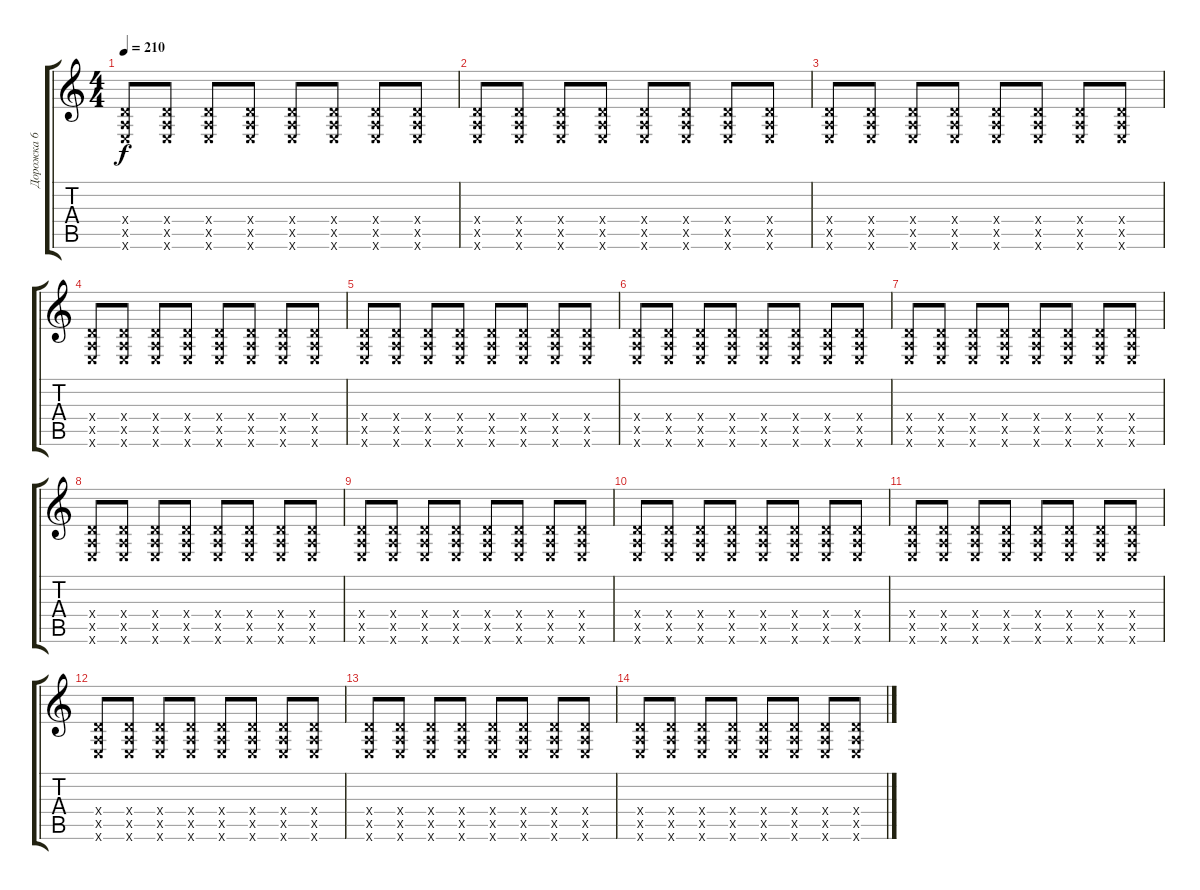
\track ("Дорожка 6" "Дорожка 6") {instrument overdrivenguitar}
\staff {score tabs}
\tuning (E4 B3 G3 D3 A2 E2) {hide}
\ts (4 4)
\tempo 210
\clef g2
\ks c
(0.4{x} 0.5{x} 0.6{x}).8{dy f} (0.4{x} 0.5{x} 0.6{x}).8 (0.4{x} 0.5{x} 0.6{x}).8 (0.4{x} 0.5{x} 0.6{x}).8 (0.4{x} 0.5{x} 0.6{x}).8 (0.4{x} 0.5{x} 0.6{x}).8 (0.4{x} 0.5{x} 0.6{x}).8 (0.4{x} 0.5{x} 0.6{x}).8 |
(0.4{x} 0.5{x} 0.6{x}).8 (0.4{x} 0.5{x} 0.6{x}).8 (0.4{x} 0.5{x} 0.6{x}).8 (0.4{x} 0.5{x} 0.6{x}).8 (0.4{x} 0.5{x} 0.6{x}).8 (0.4{x} 0.5{x} 0.6{x}).8 (0.4{x} 0.5{x} 0.6{x}).8 (0.4{x} 0.5{x} 0.6{x}).8 |
(0.4{x} 0.5{x} 0.6{x}).8 (0.4{x} 0.5{x} 0.6{x}).8 (0.4{x} 0.5{x} 0.6{x}).8 (0.4{x} 0.5{x} 0.6{x}).8 (0.4{x} 0.5{x} 0.6{x}).8 (0.4{x} 0.5{x} 0.6{x}).8 (0.4{x} 0.5{x} 0.6{x}).8 (0.4{x} 0.5{x} 0.6{x}).8 |
(0.4{x} 0.5{x} 0.6{x}).8 (0.4{x} 0.5{x} 0.6{x}).8 (0.4{x} 0.5{x} 0.6{x}).8 (0.4{x} 0.5{x} 0.6{x}).8 (0.4{x} 0.5{x} 0.6{x}).8 (0.4{x} 0.5{x} 0.6{x}).8 (0.4{x} 0.5{x} 0.6{x}).8 (0.4{x} 0.5{x} 0.6{x}).8 |
(0.4{x} 0.5{x} 0.6{x}).8 (0.4{x} 0.5{x} 0.6{x}).8 (0.4{x} 0.5{x} 0.6{x}).8 (0.4{x} 0.5{x} 0.6{x}).8 (0.4{x} 0.5{x} 0.6{x}).8 (0.4{x} 0.5{x} 0.6{x}).8 (0.4{x} 0.5{x} 0.6{x}).8 (0.4{x} 0.5{x} 0.6{x}).8 |
(0.4{x} 0.5{x} 0.6{x}).8 (0.4{x} 0.5{x} 0.6{x}).8 (0.4{x} 0.5{x} 0.6{x}).8 (0.4{x} 0.5{x} 0.6{x}).8 (0.4{x} 0.5{x} 0.6{x}).8 (0.4{x} 0.5{x} 0.6{x}).8 (0.4{x} 0.5{x} 0.6{x}).8 (0.4{x} 0.5{x} 0.6{x}).8 |
(0.4{x} 0.5{x} 0.6{x}).8 (0.4{x} 0.5{x} 0.6{x}).8 (0.4{x} 0.5{x} 0.6{x}).8 (0.4{x} 0.5{x} 0.6{x}).8 (0.4{x} 0.5{x} 0.6{x}).8 (0.4{x} 0.5{x} 0.6{x}).8 (0.4{x} 0.5{x} 0.6{x}).8 (0.4{x} 0.5{x} 0.6{x}).8 |
(0.4{x} 0.5{x} 0.6{x}).8 (0.4{x} 0.5{x} 0.6{x}).8 (0.4{x} 0.5{x} 0.6{x}).8 (0.4{x} 0.5{x} 0.6{x}).8 (0.4{x} 0.5{x} 0.6{x}).8 (0.4{x} 0.5{x} 0.6{x}).8 (0.4{x} 0.5{x} 0.6{x}).8 (0.4{x} 0.5{x} 0.6{x}).8 |
(0.4{x} 0.5{x} 0.6{x}).8 (0.4{x} 0.5{x} 0.6{x}).8 (0.4{x} 0.5{x} 0.6{x}).8 (0.4{x} 0.5{x} 0.6{x}).8 (0.4{x} 0.5{x} 0.6{x}).8 (0.4{x} 0.5{x} 0.6{x}).8 (0.4{x} 0.5{x} 0.6{x}).8 (0.4{x} 0.5{x} 0.6{x}).8 |
(0.4{x} 0.5{x} 0.6{x}).8 (0.4{x} 0.5{x} 0.6{x}).8 (0.4{x} 0.5{x} 0.6{x}).8 (0.4{x} 0.5{x} 0.6{x}).8 (0.4{x} 0.5{x} 0.6{x}).8 (0.4{x} 0.5{x} 0.6{x}).8 (0.4{x} 0.5{x} 0.6{x}).8 (0.4{x} 0.5{x} 0.6{x}).8 |
(0.4{x} 0.5{x} 0.6{x}).8 (0.4{x} 0.5{x} 0.6{x}).8 (0.4{x} 0.5{x} 0.6{x}).8 (0.4{x} 0.5{x} 0.6{x}).8 (0.4{x} 0.5{x} 0.6{x}).8 (0.4{x} 0.5{x} 0.6{x}).8 (0.4{x} 0.5{x} 0.6{x}).8 (0.4{x} 0.5{x} 0.6{x}).8 |
(0.4{x} 0.5{x} 0.6{x}).8 (0.4{x} 0.5{x} 0.6{x}).8 (0.4{x} 0.5{x} 0.6{x}).8 (0.4{x} 0.5{x} 0.6{x}).8 (0.4{x} 0.5{x} 0.6{x}).8 (0.4{x} 0.5{x} 0.6{x}).8 (0.4{x} 0.5{x} 0.6{x}).8 (0.4{x} 0.5{x} 0.6{x}).8 |
(0.4{x} 0.5{x} 0.6{x}).8 (0.4{x} 0.5{x} 0.6{x}).8 (0.4{x} 0.5{x} 0.6{x}).8 (0.4{x} 0.5{x} 0.6{x}).8 (0.4{x} 0.5{x} 0.6{x}).8 (0.4{x} 0.5{x} 0.6{x}).8 (0.4{x} 0.5{x} 0.6{x}).8 (0.4{x} 0.5{x} 0.6{x}).8 |
(0.4{x} 0.5{x} 0.6{x}).8 (0.4{x} 0.5{x} 0.6{x}).8 (0.4{x} 0.5{x} 0.6{x}).8 (0.4{x} 0.5{x} 0.6{x}).8 (0.4{x} 0.5{x} 0.6{x}).8 (0.4{x} 0.5{x} 0.6{x}).8 (0.4{x} 0.5{x} 0.6{x}).8 (0.4{x} 0.5{x} 0.6{x}).8
